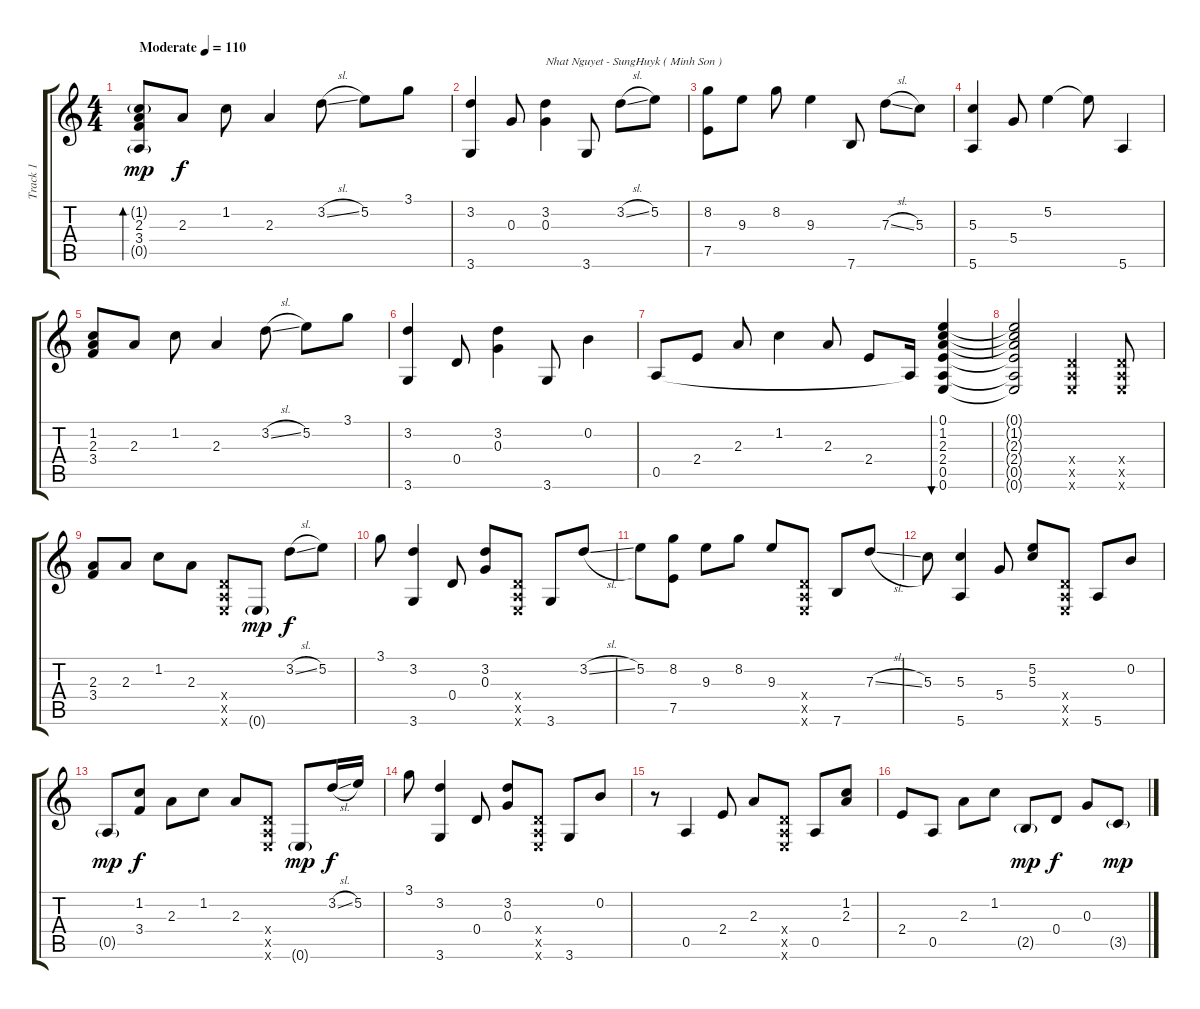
\track ("Track 1" "Track 1") {instrument acousticguitarsteel}
\staff {score tabs}
\tuning (E4 B3 G3 D3 A2 E2) {hide}
\ts (4 4)
\tempo (110 "Moderate")
\clef g2
\ks c
(1.2{g} 2.3 3.4 0.5{g}).8{bd 480 dy mp instrument acousticguitarsteel} 2.3.8{dy f} 1.2.8 2.3.4 3.2{sl}.8 5.2.8 3.1.8 |
(3.2 3.6).4 0.3.8 (3.2 0.3).4{txt "Nhat Nguyet - SungHuyk ( Minh Son )"} 3.6.8 3.2{sl}.8 5.2.8 |
(8.2 7.5).8 9.3.8 8.2.8 9.3.4 7.6.8 7.3{sl}.8 5.3.8 |
(5.3 5.6).4 5.4.8 5.2.4 5.2{t}.8 5.6.4 |
(1.2 2.3 3.4).8 2.3.8 1.2.8 2.3.4 3.2{sl}.8 5.2.8 3.1.8 |
(3.2 3.6).4 0.4.8 (3.2 0.3).4 3.6.8 0.2.4 |
0.5.8 2.4.8 2.3.8 1.2.4 2.3.8 2.4.8 0.5{t}.16 (0.1 1.2 2.3 2.4 0.5 0.6).4{bu 480} |
(0.1{t} 1.2{t} 2.3{t} 2.4{t} 0.5{t} 0.6{t}).2 (0.4{x} 0.5{x} 0.6{x}).4 (0.4{x} 0.5{x} 0.6{x}).8 |
(2.3 3.4).8 2.3.8 1.2.8 2.3.8 (0.4{x} 0.5{x} 0.6{x}).8 0.6{g}.8{dy mp} 3.2{sl}.8{dy f} 5.2.8 |
3.1.8 (3.2 3.6).4 0.4.8 (3.2 0.3).8 (0.4{x} 0.5{x} 0.6{x}).8 3.6.8 3.2{sl}.8 |
5.2.8 (8.2 7.5).8 9.3.8 8.2.8 9.3.8 (0.4{x} 0.5{x} 0.6{x}).8 7.6.8 7.3{sl}.8 |
5.3.8 (5.3 5.6).4 5.4.8 (5.2 5.3).8 (0.4{x} 0.5{x} 0.6{x}).8 5.6.8 0.2.8 |
0.5{g}.8{dy mp} (1.2 3.4).8{dy f} 2.3.8 1.2.8 2.3.8 (0.4{x} 0.5{x} 0.6{x}).8 0.6{g}.8{dy mp} 3.2{sl}.16{dy f} 5.2.16 |
3.1.8 (3.2 3.6).4 0.4.8 (3.2 0.3).8 (0.4{x} 0.5{x} 0.6{x}).8 3.6.8 0.2.8 |
r.8 0.5.4 2.4.8 2.3.8 (0.4{x} 0.5{x} 0.6{x}).8 0.5.8 (1.2 2.3).8 |
2.4.8 0.5.8 2.3.8 1.2.8 2.5{g}.8{dy mp} 0.4.8{dy f} 0.3.8 3.5{g}.8{dy mp}
